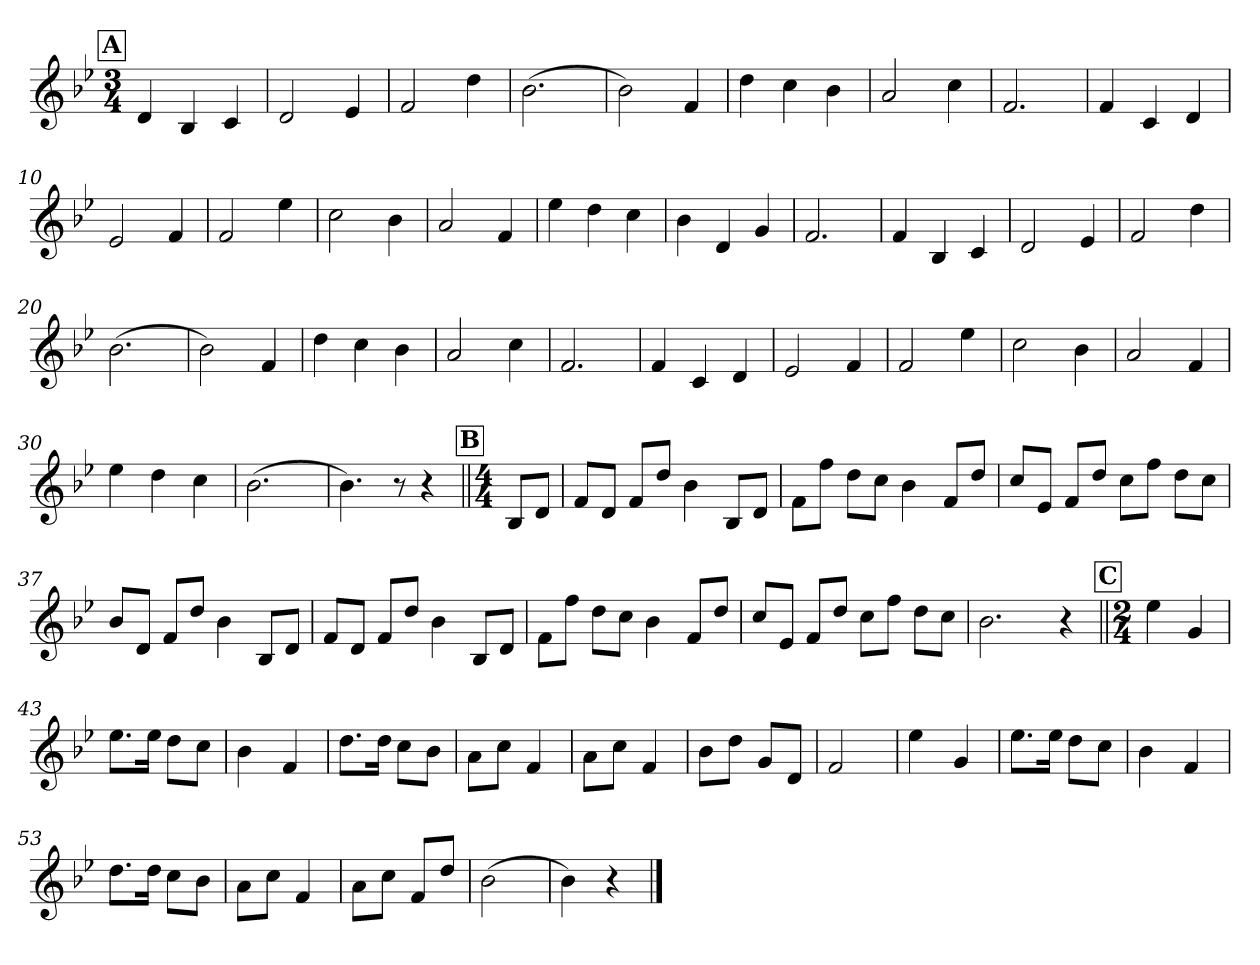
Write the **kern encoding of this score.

**kern
*part1
*staff1
*clefG2
*k[b-e-]
*B-:
*M3/4
!!LO:REH:place=s1:a:B:fs=14:t=A
=1
4d/
4B-/
4c/
=2
2d/
4e-/
=3
2f/
4dd\
=4
(>2.b-\
=5
2b-\)
4f/
=6
4dd\
4cc\
4b-\
=7
2a/
4cc\
=8
2.f/
=9
4f/
4c/
4d/
=10
2e-/
4f/
=11
2f/
4ee-\
=12
2cc\
4b-\
=13
2a/
4f/
=14
4ee-\
4dd\
4cc\
=15
4b-\
4d/
4g/
!!LO:LB:g=z
=16
2.f/
=17
4f/
4B-/
4c/
=18
2d/
4e-/
=19
2f/
4dd\
=20
(>2.b-\
=21
2b-\)
4f/
=22
4dd\
4cc\
4b-\
=23
2a/
4cc\
=24
2.f/
=25
4f/
4c/
4d/
=26
2e-/
4f/
=27
2f/
4ee-\
=28
2cc\
4b-\
=29
2a/
4f/
=30
4ee-\
4dd\
4cc\
=31
(>2.b-\
!!LO:LB:g=z
=32
4.b-\)
8r
4r
!!LO:REH:place=s1:a:B:fs=14:t=B
=33||
*M4/4
8B-/L
8d/J
=34
8f/L
8d/J
8f/L
8dd/J
4b-\
8B-/L
8d/J
=35
8f\L
8ff\J
8dd\L
8cc\J
4b-\
8f/L
8dd/J
=36
8cc/L
8e-/J
8f/L
8dd/J
8cc\L
8ff\J
8dd\L
8cc\J
=37
8b-/L
8d/J
8f/L
8dd/J
4b-\
8B-/L
8d/J
=38
8f/L
8d/J
8f/L
8dd/J
4b-\
8B-/L
8d/J
!!LO:LB:g=z
=39
8f\L
8ff\J
8dd\L
8cc\J
4b-\
8f/L
8dd/J
=40
8cc/L
8e-/J
8f/L
8dd/J
8cc\L
8ff\J
8dd\L
8cc\J
=41
2.b-\
4r
!!LO:REH:place=s1:a:B:fs=14:t=C
=42||
*M2/4
4ee-\
4g/
=43
8.ee-\L
16ee-\Jk
8dd\L
8cc\J
=44
4b-\
4f/
=45
8.dd\L
16dd\Jk
8cc\L
8b-\J
=46
8a\L
8cc\J
4f/
=47
8a\L
8cc\J
4f/
=48
8b-\L
8dd\J
8g/L
8d/J
!!LO:LB:g=z
=49
2f/
=50
4ee-\
4g/
=51
8.ee-\L
16ee-\Jk
8dd\L
8cc\J
=52
4b-\
4f/
=53
8.dd\L
16dd\Jk
8cc\L
8b-\J
=54
8a\L
8cc\J
4f/
=55
8a\L
8cc\J
8f/L
8dd/J
=56
(>2b-\
=57
4b-\)
4r
==
*-
